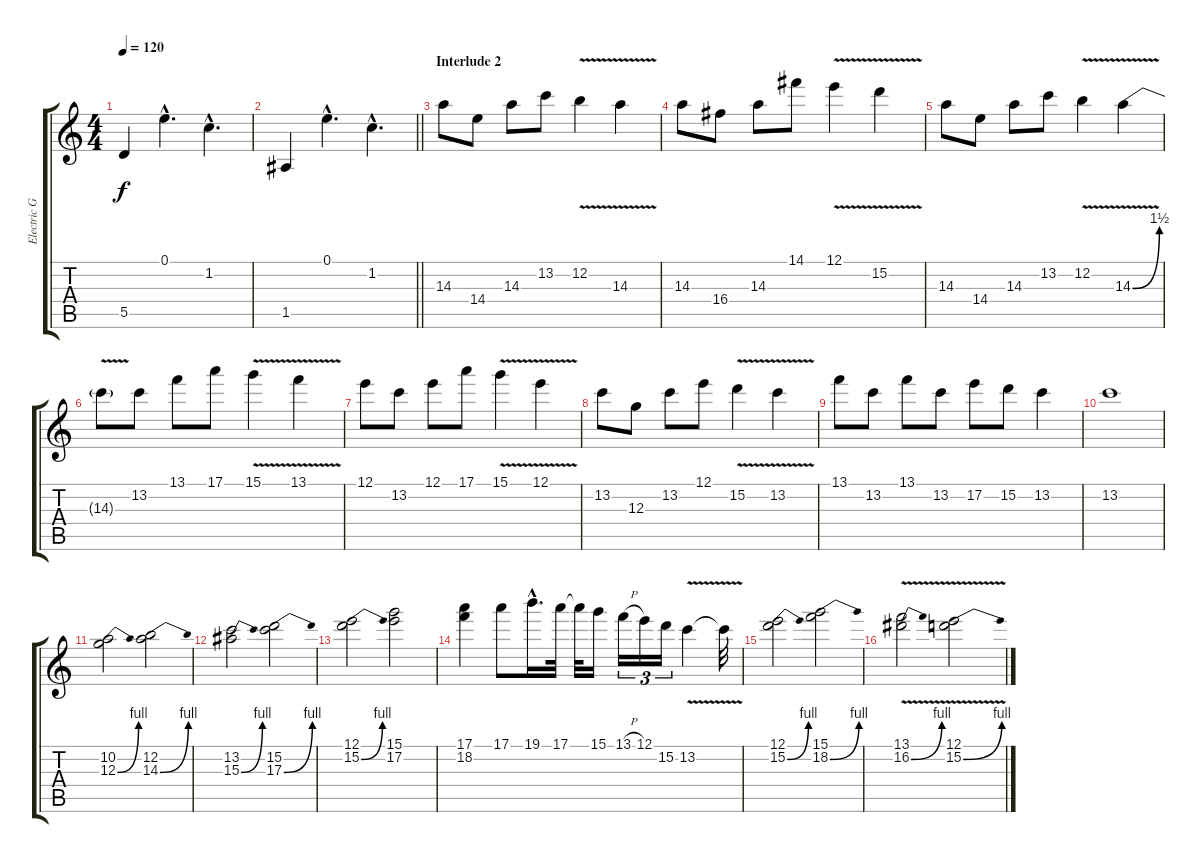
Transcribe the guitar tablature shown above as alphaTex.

\track ("Electric Guitar" "Electric G") {instrument overdrivenguitar}
\staff {score tabs}
\tuning (E4 B3 G3 D3 A2 E2) {hide}
\ts (4 4)
\tempo 120
\clef g2
\ks c
5.5.4{dy f} 0.1{hac}.4{d} 1.2{hac}.4{d} |
\barLineRight lightlight
1.5.4 0.1{hac}.4{d} 1.2{hac}.4{d} |
\section ("" "Interlude 2")
14.3.8{volume 14 instrument overdrivenguitar} 14.4.8 14.3.8 13.2.8 12.2{v}.4 14.3{v}.4 |
14.3.8 16.4.8 14.3.8 14.1.8 12.1{v}.4 15.2{v}.4 |
14.3.8 14.4.8 14.3.8 13.2.8 12.2{v}.4 14.3{be (bend 0 0 60 6) v}.4 |
14.3{t}.8 13.2.8 13.1.8 17.1.8 15.1{v}.4 13.1{v}.4 |
12.1.8 13.2.8 12.1.8 17.1.8 15.1{v}.4 12.1{v}.4 |
13.2.8 12.3.8 13.2.8 12.1.8 15.2{v}.4 13.2{v}.4 |
13.1.8 13.2.8 13.1.8 13.2.8 17.2.8 15.2.8 13.2.4 |
13.2.1 |
(10.2 12.3{be (bend 0 0 60 4)}).2 (12.2 14.3{be (bend 0 0 60 4)}).2 |
(13.2 15.3{be (bend 0 0 60 4)}).2 (15.2 17.3{be (bend 0 0 60 4)}).2 |
(12.1 15.2{be (bend 0 0 60 4)}).2 (15.1 17.2).2 |
(17.1 18.2).4 17.1.8 19.1{hac}.16{d} 17.1.32 17.1{t}.32 15.1.16 13.1{h}.16{tu (3 2)} 12.1.16{tu (3 2)} 15.2.16{tu (3 2)} 13.2{v}.4 13.2{t}.32 |
(12.1 15.2{be (bend 0 0 60 4)}).2 (15.1 18.2{be (bend 0 0 60 4)}).2 |
(13.1 16.2{be (bend 0 0 60 4) v}).2 (12.1 15.2{be (bend 0 0 60 4) v}).2
